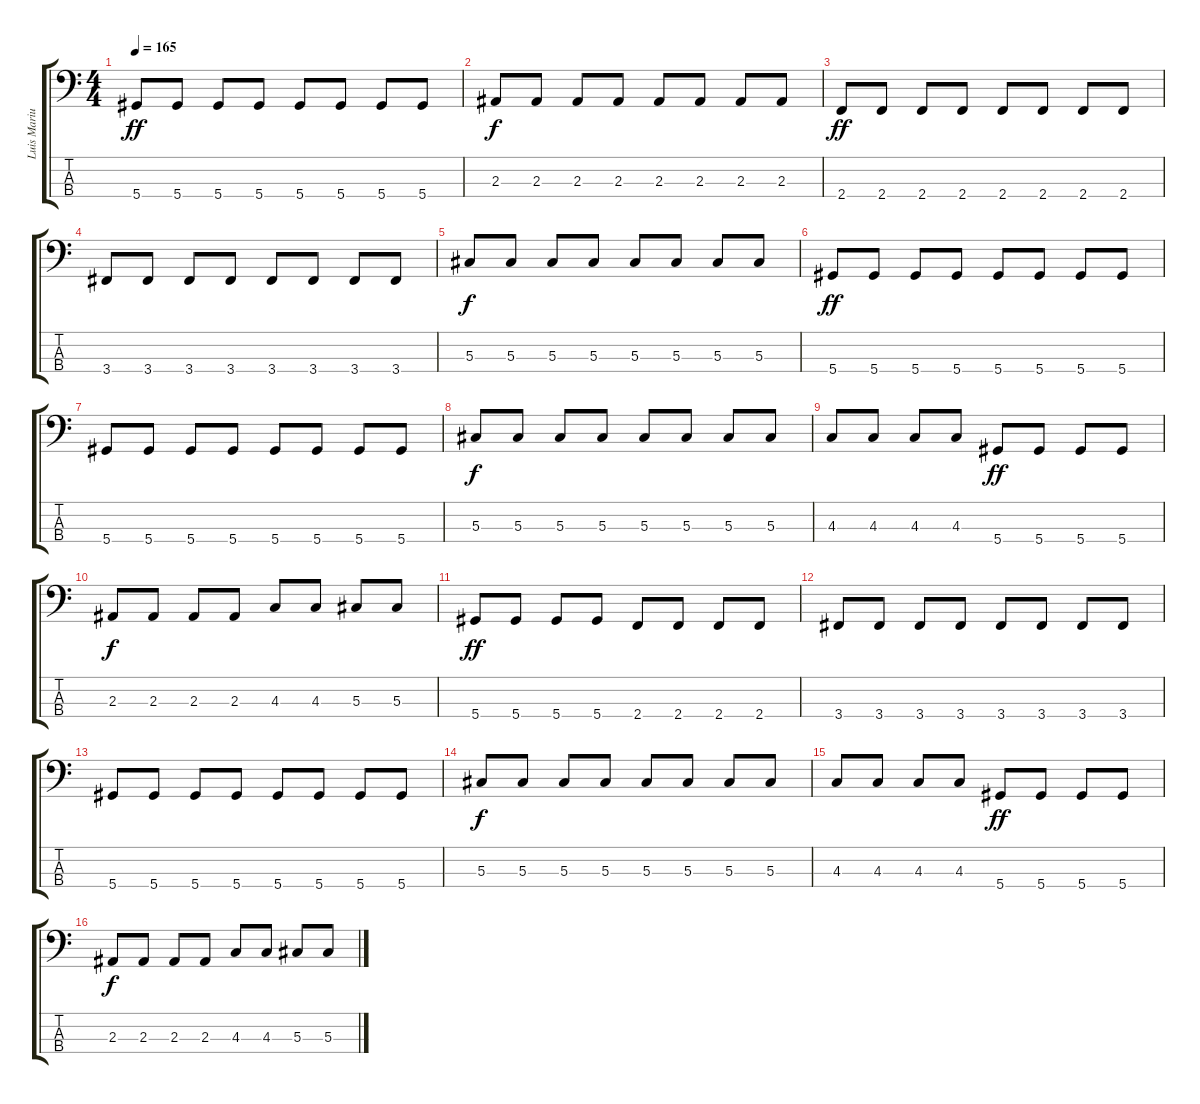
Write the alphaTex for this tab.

\track ("Luis Mariutti" "Luis Mariu") {instrument electricbassfinger}
\staff {score tabs}
\tuning (Gb2 Db2 Ab1 Eb1) {hide}
\ts (4 4)
\tempo 165
\clef f4
\ks c
5.4.8{dy ff} 5.4.8 5.4.8 5.4.8 5.4.8 5.4.8 5.4.8 5.4.8 |
2.3.8{dy f} 2.3.8 2.3.8 2.3.8 2.3.8 2.3.8 2.3.8 2.3.8 |
2.4.8{dy ff} 2.4.8 2.4.8 2.4.8 2.4.8 2.4.8 2.4.8 2.4.8 |
3.4.8 3.4.8 3.4.8 3.4.8 3.4.8 3.4.8 3.4.8 3.4.8 |
5.3.8{dy f} 5.3.8 5.3.8 5.3.8 5.3.8 5.3.8 5.3.8 5.3.8 |
5.4.8{dy ff} 5.4.8 5.4.8 5.4.8 5.4.8 5.4.8 5.4.8 5.4.8 |
5.4.8 5.4.8 5.4.8 5.4.8 5.4.8 5.4.8 5.4.8 5.4.8 |
5.3.8{dy f} 5.3.8 5.3.8 5.3.8 5.3.8 5.3.8 5.3.8 5.3.8 |
4.3.8 4.3.8 4.3.8 4.3.8 5.4.8{dy ff} 5.4.8 5.4.8 5.4.8 |
2.3.8{dy f} 2.3.8 2.3.8 2.3.8 4.3.8 4.3.8 5.3.8 5.3.8 |
5.4.8{dy ff} 5.4.8 5.4.8 5.4.8 2.4.8 2.4.8 2.4.8 2.4.8 |
3.4.8 3.4.8 3.4.8 3.4.8 3.4.8 3.4.8 3.4.8 3.4.8 |
5.4.8 5.4.8 5.4.8 5.4.8 5.4.8 5.4.8 5.4.8 5.4.8 |
5.3.8{dy f} 5.3.8 5.3.8 5.3.8 5.3.8 5.3.8 5.3.8 5.3.8 |
4.3.8 4.3.8 4.3.8 4.3.8 5.4.8{dy ff} 5.4.8 5.4.8 5.4.8 |
2.3.8{dy f} 2.3.8 2.3.8 2.3.8 4.3.8 4.3.8 5.3.8 5.3.8
